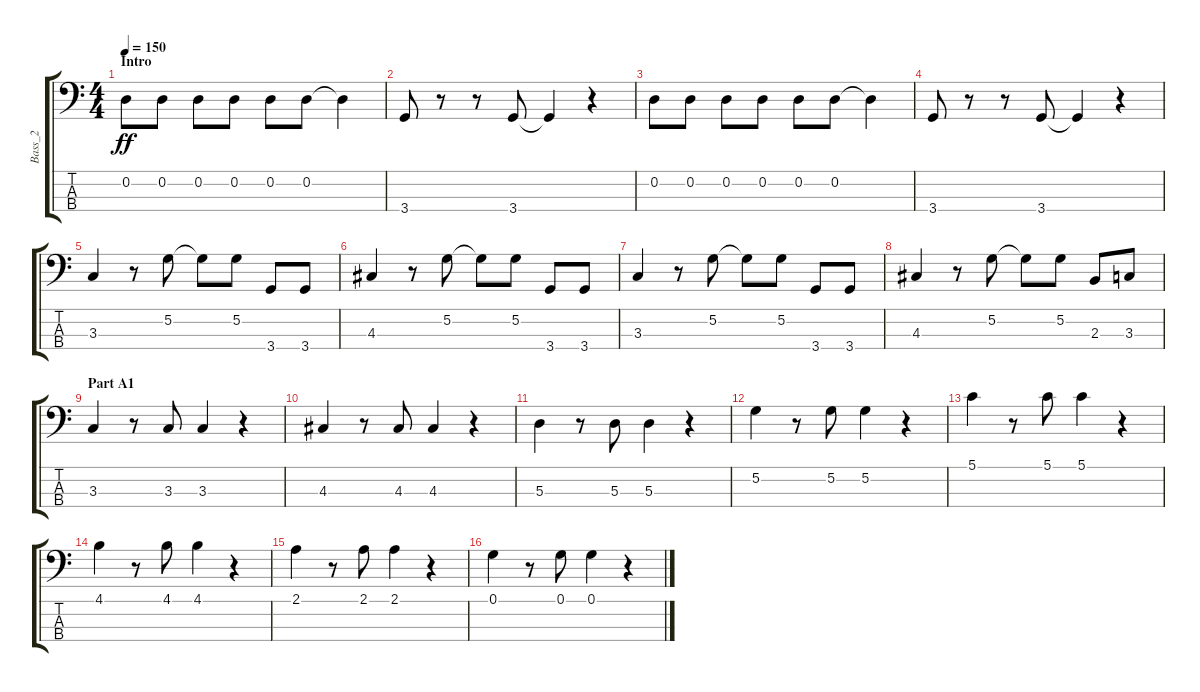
\track ("Bass_2" "Bass_2") {instrument acousticbass}
\staff {score tabs}
\tuning (G2 D2 A1 E1) {hide}
\ts (4 4)
\section ("" "Intro")
\tempo 150
\clef f4
\ks c
0.2.8{dy ff instrument acousticbass} 0.2.8 0.2.8 0.2.8 0.2.8 0.2.8 0.2{t}.4 |
3.4.8 r.8 r.8 3.4.8 3.4{t}.4 r.4 |
0.2.8 0.2.8 0.2.8 0.2.8 0.2.8 0.2.8 0.2{t}.4 |
3.4.8 r.8 r.8 3.4.8 3.4{t}.4 r.4 |
3.3.4 r.8{volume 16 instrument electricbassfinger} 5.2.8 5.2{t}.8 5.2.8 3.4.8 3.4.8 |
4.3.4 r.8 5.2.8 5.2{t}.8 5.2.8 3.4.8 3.4.8 |
3.3.4 r.8 5.2.8 5.2{t}.8 5.2.8 3.4.8 3.4.8 |
4.3.4 r.8 5.2.8 5.2{t}.8 5.2.8 2.3.8 3.3.8 |
\section ("" "Part A1")
3.3.4{volume 13 instrument acousticguitarnylon} r.8 3.3.8 3.3.4 r.4 |
4.3.4 r.8 4.3.8 4.3.4 r.4 |
5.3.4 r.8 5.3.8 5.3.4 r.4 |
5.2.4 r.8 5.2.8 5.2.4 r.4 |
5.1.4 r.8 5.1.8 5.1.4 r.4 |
4.1.4 r.8 4.1.8 4.1.4 r.4 |
2.1.4 r.8 2.1.8 2.1.4 r.4 |
0.1.4 r.8 0.1.8 0.1.4 r.4
